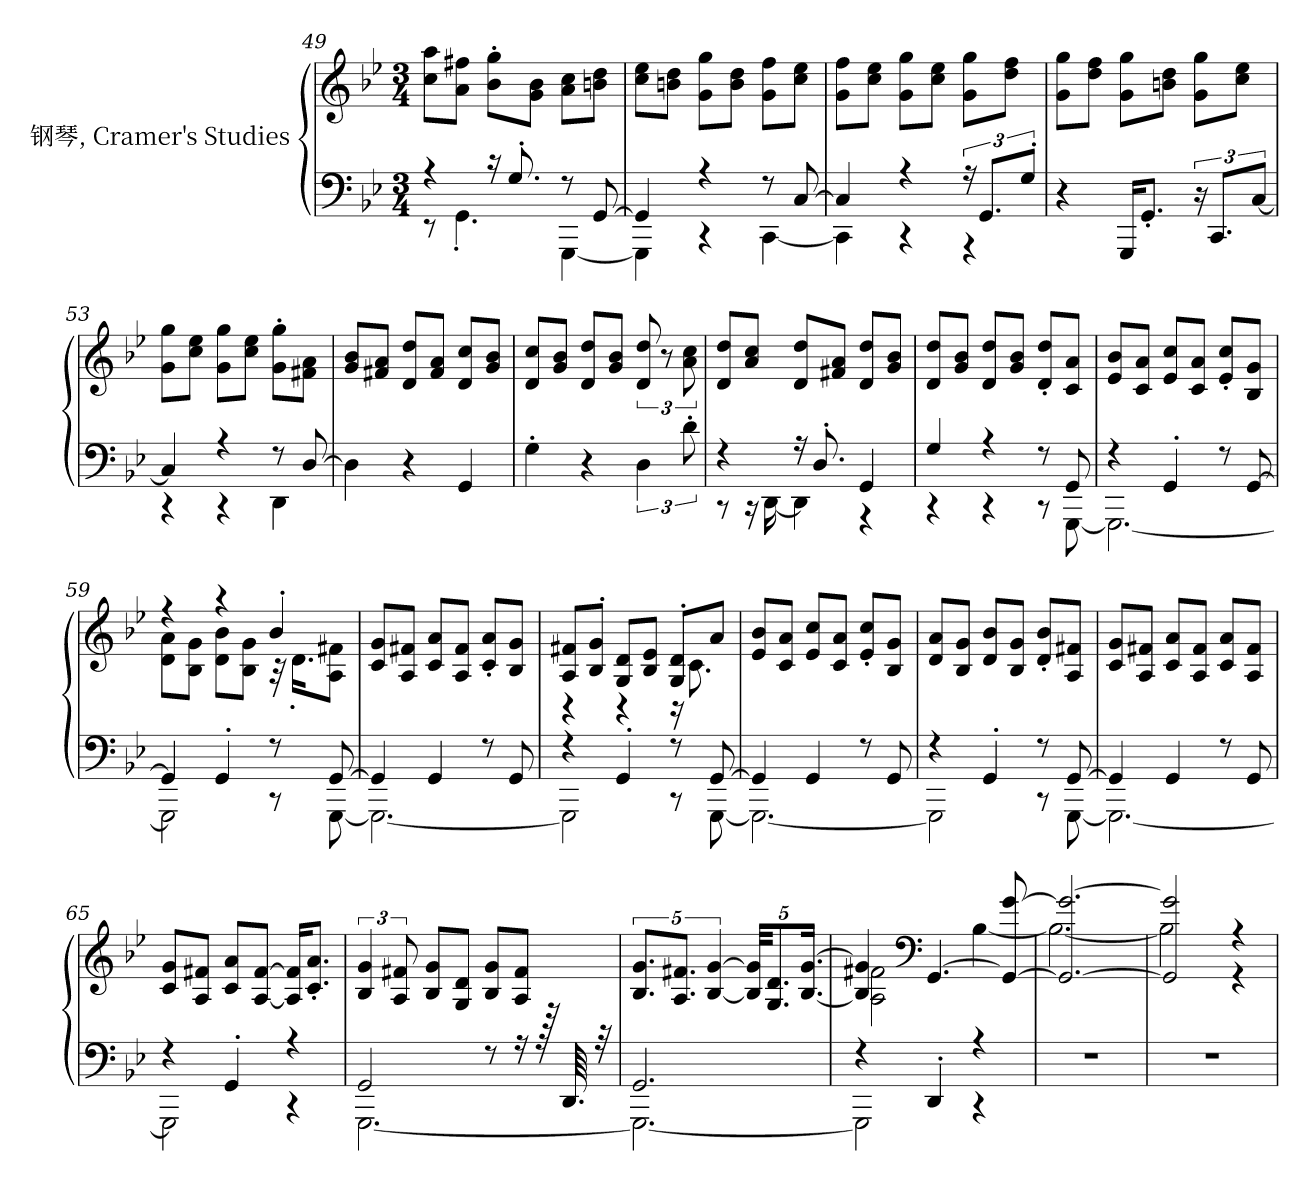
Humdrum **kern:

**kern	**kern
*part1	*part1
*staff2	*staff1
*I"钢琴, Cramer's Studies	*
*clefF4	*clefG2
*k[b-e-]	*k[b-e-]
*M3/4	*M3/4
=49	=49
*^	*
4r	8r	8cc\ 8aa\L
.	4.GG'\	8a\ 8ff#X\J
16r	.	8b-\' 8gg\'L
8.G'/	.	.
.	.	8g\ 8b-\J
8r	[4GGG\	8a\ 8cc\L
[8GG/	.	8bn\ 8dd\J
=50	=50	=50
4GG/]	4GGG\]	8cc\ 8ee-\L
.	.	8bn\ 8dd\J
4r	4r	8g\ 8gg\L
.	.	8b\ 8dd\J
8r	[4CC\	8g\ 8ff\L
[8C/	.	8cc\ 8ee-\J
!!LO:PB:g=z
=51	=51	=51
4C/]	4CC\]	8g\ 8ff\L
.	.	8cc\ 8ee-\J
4r	4r	8g\ 8gg\L
.	.	8cc\ 8ee-\J
24r	4r	8g\ 8gg\L
12.GG/L	.	.
.	.	8dd\ 8ff\J
12G'/J	.	.
*v	*v	*
=52	=52
4r	8g\ 8gg\L
.	8dd\ 8ff\J
16GGG/KL	8g\ 8gg\L
8.GG'/J	.
.	8bn\ 8dd\J
24r	8g\ 8gg\L
12.CC/L	.
.	8cc\ 8ee-\J
[12C/J	.
=53	=53
*^	*
4C/]	4r	8g\ 8gg\L
.	.	8cc\ 8ee-\J
4r	4r	8g\ 8gg\L
.	.	8cc\ 8ee-\J
8r	4DD\	8g\' 8gg\'L
[8D/	.	8f#X\ 8a\J
*v	*v	*
=54	=54
4D\]	8g/ 8b-/L
.	8f#X/ 8a/J
4r	8d/ 8dd/L
.	8f#/ 8a/J
4GG/	8d/ 8cc/L
.	8g/ 8b-/J
=55	=55
4G'\	8d/ 8cc/L
.	8g/ 8b-/J
4r	8d/ 8dd/L
.	8g/ 8b-/J
6D\	12d/ 12dd/
.	12r
12d'\	12a\ 12cc\
!!LO:LB:g=z
=56	=56
*^	*
4r	8r	8d/ 8dd/L
.	16r	8a/ 8cc/J
.	[16DD\	.
16r	4DD\]	8d/ 8dd/L
8.D'/	.	.
.	.	8f#X/ 8a/J
4GG/	4r	8d/ 8dd/L
.	.	8g/ 8b-/J
=57	=57	=57
4G/	4r	8d/ 8dd/L
.	.	8g/ 8b-/J
4r	4r	8d/ 8dd/L
.	.	8g/ 8b-/J
8r	8r	8d/' 8dd/'L
8GG/	[8GGG\	8c/ 8a/J
=58	=58	=58
4r	2.GGG\_	8e-/ 8b-/L
.	.	8c/ 8a/J
4GG'/	.	8e-/ 8cc/L
.	.	8c/ 8a/J
8r	.	8e-/' 8cc/'L
[8GG/	.	8B-/ 8g/J
=59	=59	=59
*	*	*^
4GG/]	2GGG\]	4r	8d\ 8a\L
.	.	.	8B-\ 8g\J
4GG'/	.	4r	8d\ 8b-\L
.	.	.	8B-\ 8g\J
8r	8r	4b-'/	32r
.	.	.	16.d'\KL
[8GG/	[8GGG\	.	8A\ 8f#X\J
*	*	*v	*v
=60	=60	=60
4GG/]	2.GGG\_	8c/ 8g/L
.	.	8A/ 8f#X/J
4GG/	.	8c/ 8a/L
.	.	8A/ 8f#/J
8r	.	8c/' 8a/'L
8GG/	.	8B-/ 8g/J
!!LO:LB:g=z
=61	=61	=61
*	*	*^
4r	2GGG\]	8A/ 8f#X/L	4r
.	.	8B-/' 8g/'J	.
4GG'/	.	8G/ 8d/L	4r
.	.	8B-/ 8e-/J	.
8r	8r	8G/' 8d/'L	16r
.	.	.	8.c\
[8GG/	[8GGG\	8a/J	.
*	*	*v	*v
=62	=62	=62
4GG/]	2.GGG\_	8e-/ 8b-/L
.	.	8c/ 8a/J
4GG/	.	8e-/ 8cc/L
.	.	8c/ 8a/J
8r	.	8e-/' 8cc/'L
8GG/	.	8B-/ 8g/J
=63	=63	=63
4r	2GGG\]	8d/ 8a/L
.	.	8B-/ 8g/J
4GG'/	.	8d/ 8b-/L
.	.	8B-/ 8g/J
8r	8r	8d/' 8b-/'L
[8GG/	[8GGG\	8A/ 8f#X/J
=64	=64	=64
4GG/]	2.GGG\_	8c/ 8g/L
.	.	8A/ 8f#X/J
4GG/	.	8c/ 8a/L
.	.	8A/ 8f#/J
8r	.	8c/ 8a/L
8GG/	.	8A/ 8f#/J
!!LO:LB:g=z
=65	=65	=65
4r	2GGG\]	8c/ 8g/L
.	.	8A/ 8f#X/J
4GG'/	.	8c/ 8a/L
.	.	[8A/ [8f#/J
4r	4r	16A/] 16f#/]KL
.	.	8.c/' 8.a/'J
=66	=66	=66
2GG/	[2.GGG\	6B-/ 6g/
.	.	12A/ 12f#X/
.	.	8B-/ 8g/L
.	.	8G/ 8d/J
8r	.	8B-/ 8g/L
16r	.	8A/ 8f#/J
128r	.	.
64.DD/	.	.
32r	.	.
=67	=67	=67
2.GG/	2.GGG\_	10.B-/ 10.g/L
.	.	10.A/ 10.f#X/J
.	.	[5B-/ [5g/
.	.	40B-/] 40g/]KKL
.	.	10.G/ 10.d/
.	.	[20.B-/ [20.g/Jk
=68	=68	=68
*	*	*^
4r	2GGG\]	4B-/] 4g/]	2A\ 2f#X\
*	*	*clefF4	*
4DD'/	.	[4.GG/	.
4r	4r	.	[4B-\
.	.	8GG/_ [8g/	.
*v	*v	*	*
!!LO:LB:g=z	!!
=69	=69	=69
2.r	2.GG/_ 2.g/_	2.B-\_
=70	=70	=70
2.r	2GG/] 2g/]	2B-\]
.	4r	4r
*	*v	*v
=	=
*-	*-
